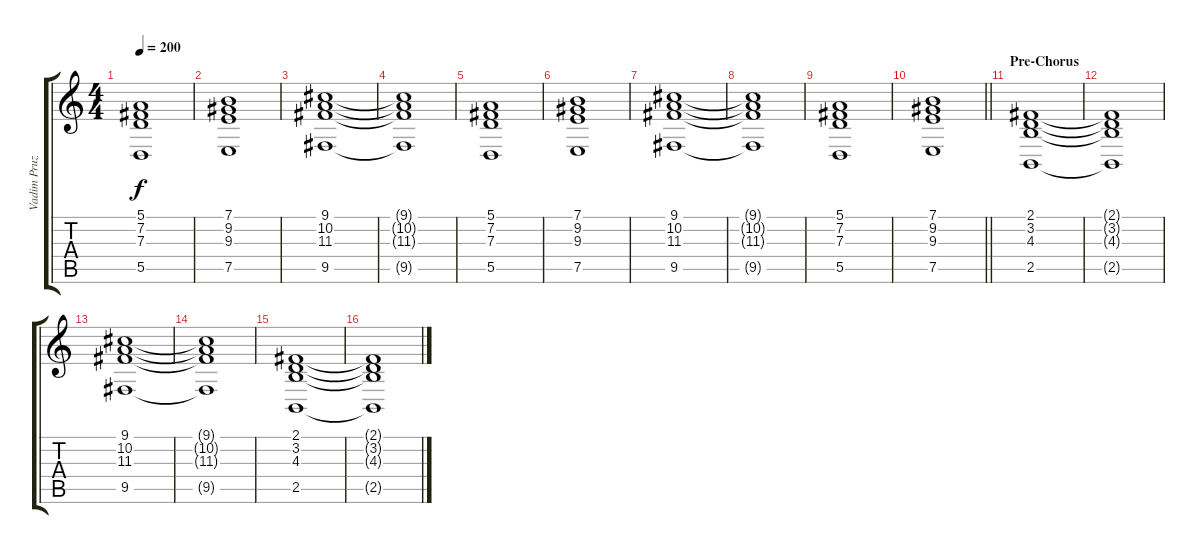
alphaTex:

\track ("Vadim Pruzhanov | Keyboard 3" "Vadim Pruz") {instrument stringensemble1}
\staff {score tabs}
\tuning (E4 B3 G3 D3 A2 E2) {hide}
\ts (4 4)
\tempo 200
\clef g2
\ks c
(5.1 7.2 7.3 5.5).1{dy f} |
(7.1 9.2 9.3 7.5).1 |
(9.1 10.2 11.3 9.5).1 |
(9.1{t} 10.2{t} 11.3{t} 9.5{t}).1 |
(5.1 7.2 7.3 5.5).1 |
(7.1 9.2 9.3 7.5).1 |
(9.1 10.2 11.3 9.5).1 |
(9.1{t} 10.2{t} 11.3{t} 9.5{t}).1 |
(5.1 7.2 7.3 5.5).1 |
\barLineRight lightlight
(7.1 9.2 9.3 7.5).1 |
\section ("" "Pre-Chorus")
(2.1 3.2 4.3 2.5).1 |
(2.1{t} 3.2{t} 4.3{t} 2.5{t}).1 |
(9.1 10.2 11.3 9.5).1 |
(9.1{t} 10.2{t} 11.3{t} 9.5{t}).1 |
(2.1 3.2 4.3 2.5).1 |
(2.1{t} 3.2{t} 4.3{t} 2.5{t}).1
